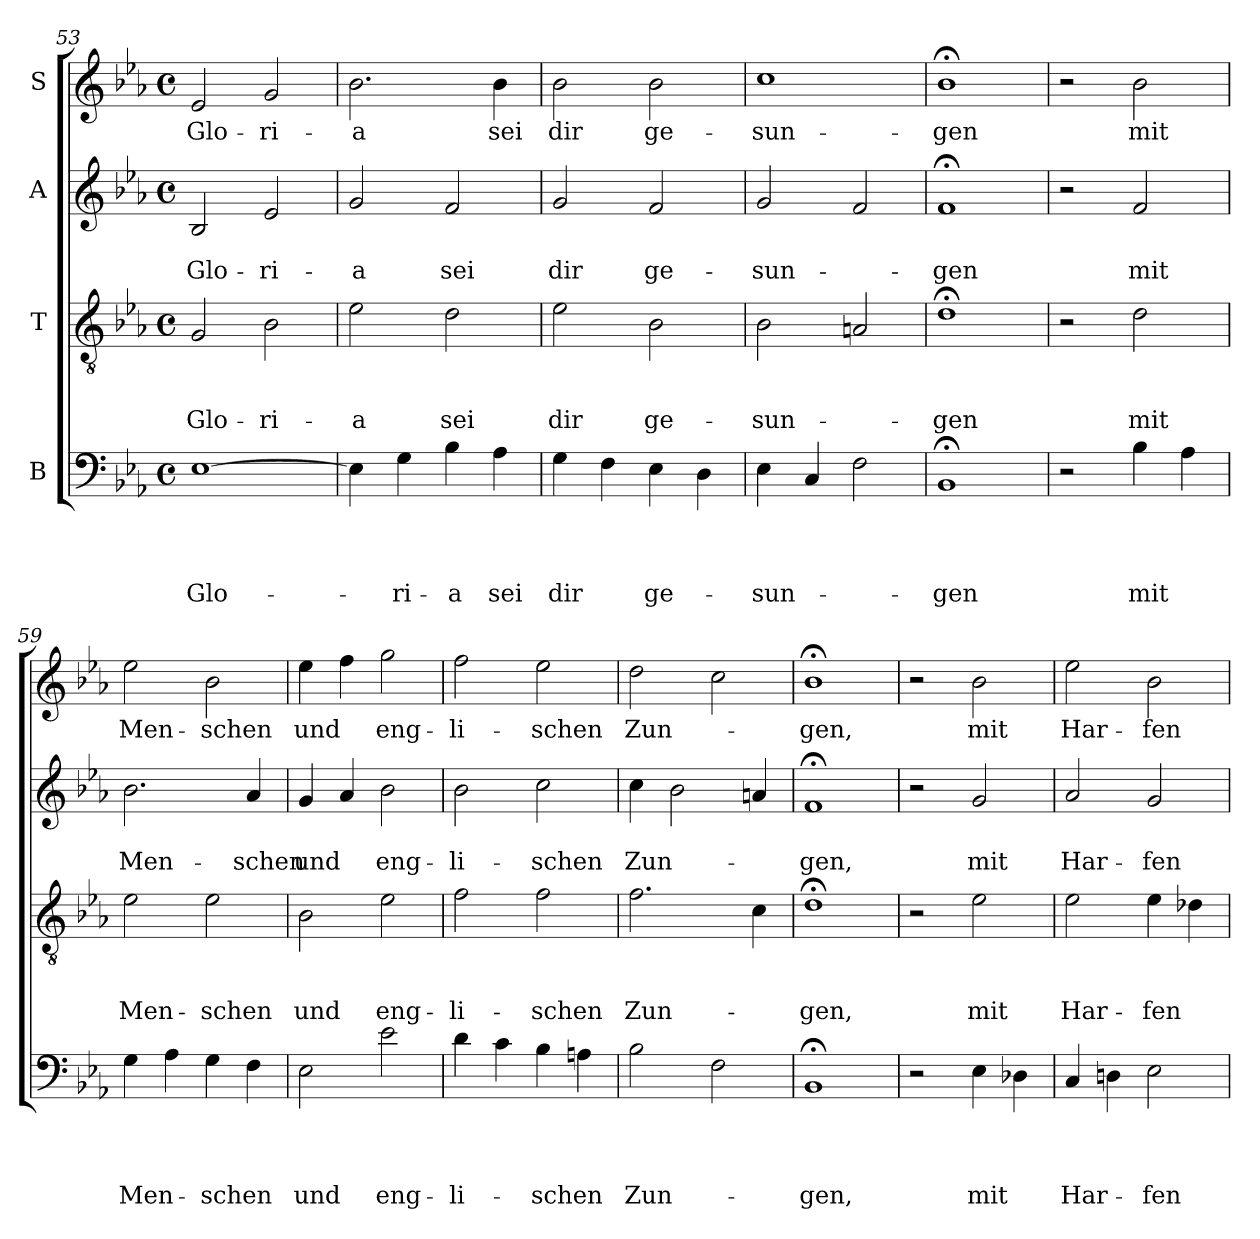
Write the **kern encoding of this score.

**kern	**text	**text	**text	**text	**kern	**text	**text	**text	**kern	**text	**text	**kern	**text
*part4	*part4	*part4	*part4	*part4	*part3	*part3	*part3	*part3	*part2	*part2	*part2	*part1	*part1
*staff4	*staff4	*staff4	*staff4	*staff4	*staff3	*staff3	*staff3	*staff3	*staff2	*staff2	*staff2	*staff1	*staff1
*I"B	*	*	*	*	*I"T	*	*	*	*I"A	*	*	*I"S	*
!!LO:LB:g=z
*clefF4	*	*	*	*	*clefGv2	*	*	*	*clefG2	*	*	*clefG2	*
*k[b-e-a-]	*	*	*	*	*k[b-e-a-]	*	*	*	*k[b-e-a-]	*	*	*k[b-e-a-]	*
*E-:	*	*	*	*	*E-:	*	*	*	*E-:	*	*	*E-:	*
*M4/4	*	*	*	*	*M4/4	*	*	*	*M4/4	*	*	*M4/4	*
*met(c)	*	*	*	*	*met(c)	*	*	*	*met(c)	*	*	*met(c)	*
=53	=53	=53	=53	=53	=53	=53	=53	=53	=53	=53	=53	=53	=53
!	!	!	!	!LO:LY:b	!	!	!	!LO:LY:b	!	!	!LO:LY:b	!	!LO:LY:b
[>1E-	.	.	.	Glo-	2G/	.	.	Glo-	2B-/	.	Glo-	2e-/	Glo-
!	!	!	!	!	!	!	!	!LO:LY:b	!	!	!LO:LY:b	!	!LO:LY:b
.	.	.	.	.	2B-\	.	.	-ri-	2e-/	.	-ri-	2g/	-ri-
=54	=54	=54	=54	=54	=54	=54	=54	=54	=54	=54	=54	=54	=54
!	!	!	!	!	!	!	!	!LO:LY:b	!	!	!LO:LY:b	!	!LO:LY:b
4E-\]	.	.	.	.	2e-\	.	.	-a	2g/	.	-a	2.b-\	-a
!	!	!	!	!LO:LY:b	!	!	!	!	!	!	!	!	!
4G\	.	.	.	-ri-	.	.	.	.	.	.	.	.	.
!	!	!	!	!LO:LY:b	!	!	!	!LO:LY:b	!	!	!LO:LY:b	!	!
4B-\	.	.	.	-a	2d\	.	.	sei	2f/	.	sei	.	.
!	!	!	!	!LO:LY:b	!	!	!	!	!	!	!	!	!LO:LY:b
4A-\	.	.	.	sei	.	.	.	.	.	.	.	4b-\	sei
=55	=55	=55	=55	=55	=55	=55	=55	=55	=55	=55	=55	=55	=55
!	!	!	!	!LO:LY:b	!	!	!	!LO:LY:b	!	!	!LO:LY:b	!	!LO:LY:b
4G\	.	.	.	dir	2e-\	.	.	dir	2g/	.	dir	2b-\	dir
4F\	.	.	.	.	.	.	.	.	.	.	.	.	.
!	!	!	!	!LO:LY:b	!	!	!	!LO:LY:b	!	!	!LO:LY:b	!	!LO:LY:b
4E-\	.	.	.	ge-	2B-\	.	.	ge-	2f/	.	ge-	2b-\	ge-
4D\	.	.	.	.	.	.	.	.	.	.	.	.	.
=56	=56	=56	=56	=56	=56	=56	=56	=56	=56	=56	=56	=56	=56
!	!	!	!	!LO:LY:b	!	!	!	!LO:LY:b	!	!	!LO:LY:b	!	!LO:LY:b
4E-\	.	.	.	-sun-	2B-\	.	.	-sun-	2g/	.	-sun-	1cc	-sun-
4C/	.	.	.	.	.	.	.	.	.	.	.	.	.
2F\	.	.	.	.	2An/	.	.	.	2f/	.	.	.	.
=57	=57	=57	=57	=57	=57	=57	=57	=57	=57	=57	=57	=57	=57
!	!	!	!	!LO:LY:b	!	!	!	!LO:LY:b	!	!	!LO:LY:b	!	!LO:LY:b
1BB-;	.	.	.	-gen	1d;<	.	.	-gen	1f;	.	-gen	1b-;<	-gen
=58	=58	=58	=58	=58	=58	=58	=58	=58	=58	=58	=58	=58	=58
2r	.	.	.	.	2r	.	.	.	2r	.	.	2r	.
!	!	!	!	!LO:LY:b	!	!	!	!LO:LY:b	!	!	!LO:LY:b	!	!LO:LY:b
4B-\	.	.	.	mit	2d\	.	.	mit	2f/	.	mit	2b-\	mit
4A-\	.	.	.	.	.	.	.	.	.	.	.	.	.
=59	=59	=59	=59	=59	=59	=59	=59	=59	=59	=59	=59	=59	=59
!	!	!	!	!LO:LY:b	!	!	!	!LO:LY:b	!	!	!LO:LY:b	!	!LO:LY:b
4G\	.	.	.	Men-	2e-\	.	.	Men-	2.b-\	.	Men-	2ee-\	Men-
4A-\	.	.	.	.	.	.	.	.	.	.	.	.	.
!	!	!	!	!LO:LY:b	!	!	!	!LO:LY:b	!	!	!	!	!LO:LY:b
4G\	.	.	.	-schen	2e-\	.	.	-schen	.	.	.	2b-\	-schen
!	!	!	!	!	!	!	!	!	!	!	!LO:LY:b	!	!
4F\	.	.	.	.	.	.	.	.	4a-/	.	-schen	.	.
=60	=60	=60	=60	=60	=60	=60	=60	=60	=60	=60	=60	=60	=60
!	!	!	!	!LO:LY:b	!	!	!	!LO:LY:b	!	!	!LO:LY:b	!	!LO:LY:b
2E-\	.	.	.	und	2B-\	.	.	und	4g/	.	und	4ee-\	und
.	.	.	.	.	.	.	.	.	4a-/	.	.	4ff\	.
!	!	!	!	!LO:LY:b	!	!	!	!LO:LY:b	!	!	!LO:LY:b	!	!LO:LY:b
2e-\	.	.	.	eng-	2e-\	.	.	eng-	2b-\	.	eng-	2gg\	eng-
!!LO:PB:g=z
=61	=61	=61	=61	=61	=61	=61	=61	=61	=61	=61	=61	=61	=61
!	!	!	!	!LO:LY:b	!	!	!	!LO:LY:b	!	!	!LO:LY:b	!	!LO:LY:b
4d\	.	.	.	-li-	2f\	.	.	-li-	2b-\	.	-li-	2ff\	-li-
4c\	.	.	.	.	.	.	.	.	.	.	.	.	.
!	!	!	!	!LO:LY:b	!	!	!	!LO:LY:b	!	!	!LO:LY:b	!	!LO:LY:b
4B-\	.	.	.	-schen	2f\	.	.	-schen	2cc\	.	-schen	2ee-\	-schen
4An\	.	.	.	.	.	.	.	.	.	.	.	.	.
=62	=62	=62	=62	=62	=62	=62	=62	=62	=62	=62	=62	=62	=62
!	!	!	!	!LO:LY:b	!	!	!	!LO:LY:b	!	!	!LO:LY:b	!	!LO:LY:b
2B-\	.	.	.	Zun-	2.f\	.	.	Zun-	4cc\	.	Zun-	2dd\	Zun-
.	.	.	.	.	.	.	.	.	2b-\	.	.	.	.
2F\	.	.	.	.	.	.	.	.	.	.	.	2cc\	.
.	.	.	.	.	4c\	.	.	.	4an/	.	.	.	.
=63	=63	=63	=63	=63	=63	=63	=63	=63	=63	=63	=63	=63	=63
!	!	!	!	!LO:LY:b	!	!	!	!LO:LY:b	!	!	!LO:LY:b	!	!LO:LY:b
1BB-;	.	.	.	-gen,	1d;<	.	.	-gen,	1f;	.	-gen,	1b-;<	-gen,
=64	=64	=64	=64	=64	=64	=64	=64	=64	=64	=64	=64	=64	=64
2r	.	.	.	.	2r	.	.	.	2r	.	.	2r	.
!	!	!	!	!LO:LY:b	!	!	!	!LO:LY:b	!	!	!LO:LY:b	!	!LO:LY:b
4E-\	.	.	.	mit	2e-\	.	.	mit	2g/	.	mit	2b-\	mit
4D-X\	.	.	.	.	.	.	.	.	.	.	.	.	.
=65	=65	=65	=65	=65	=65	=65	=65	=65	=65	=65	=65	=65	=65
!	!	!	!	!LO:LY:b	!	!	!	!LO:LY:b	!	!	!LO:LY:b	!	!LO:LY:b
4C/	.	.	.	Har-	2e-\	.	.	Har-	2a-/	.	Har-	2ee-\	Har-
4Dn\	.	.	.	.	.	.	.	.	.	.	.	.	.
!	!	!	!	!LO:LY:b	!	!	!	!LO:LY:b	!	!	!LO:LY:b	!	!LO:LY:b
2E-\	.	.	.	-fen	4e-\	.	.	-fen	2g/	.	-fen	2b-\	-fen
.	.	.	.	.	4d-X\	.	.	.	.	.	.	.	.
=	=	=	=	=	=	=	=	=	=	=	=	=	=
*-	*-	*-	*-	*-	*-	*-	*-	*-	*-	*-	*-	*-	*-
